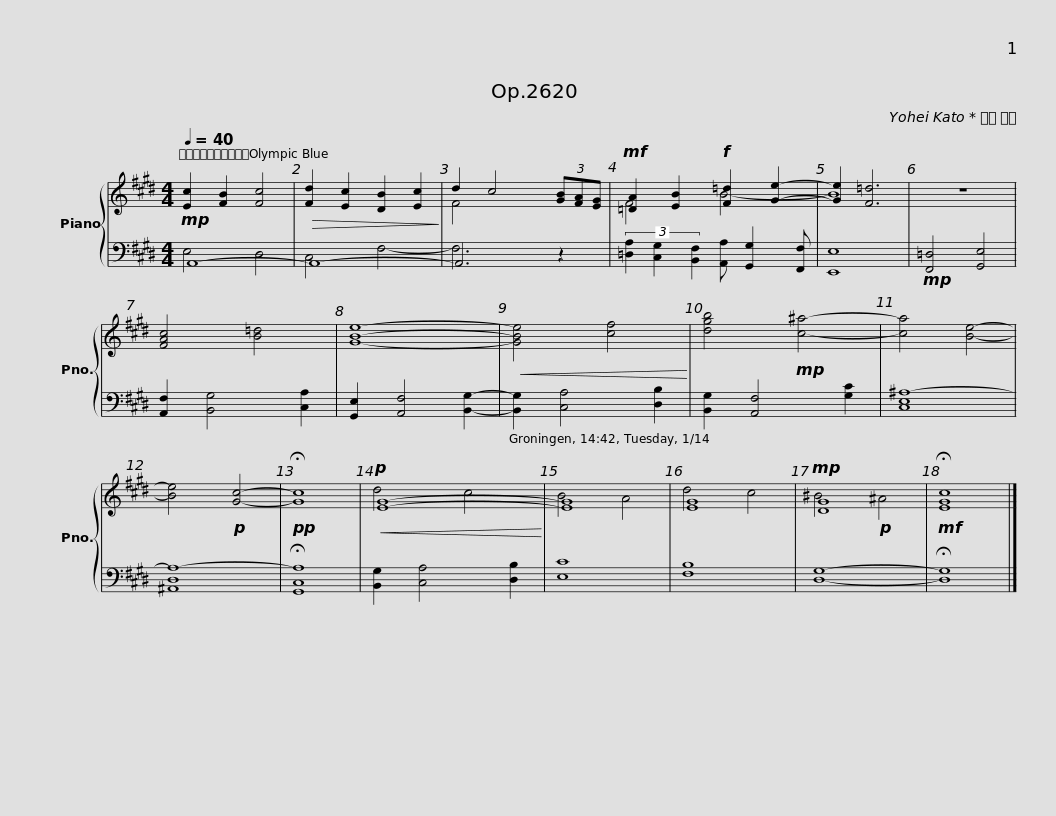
X:1
%%score { ( 1 4 ) | ( 2 3 ) }
L:1/8
Q:1/4=40
M:4/4
I:linebreak $
K:E
V:1 treble
V:4 treble
V:2 bass
V:3 bass
V:1
!mp! [Ec]2 [FB]2 [Fc]4 |!>(! [Fd]2 [Ec]2 [DB]2 [Ec]2!>)! | d2 c4 (3[GB][FA][EG] |!mf! [=DA]2 [EB]2!f! [F=d]2 [Ge]2- | [Ge]2 [F=d]6 | %5
 z8 | [FAc]4 [B=d]4 | [GBe]8- |$!<(! [GBe]4 [cf]4!<)! | [dgb]4!mp! [c^a]4- | %10
 [ca]4 [Be]4- | [Be]4!p! [Gc]4- |!pp! !fermata![Gc]8 |!p!!<(! [EG]8-!<)! | [EG]8 | %15
 [EG]8 |!mp! [DG]8 |!mf! !fermata![EGc]8 |] %18
V:2
 A,,8- | A,,8- | A,,6 z2 | (3[=D,A,]2 [C,G,]2 [B,,F,]2 [A,,A,] [G,,G,]2 [F,,F,] | [E,,E,]8 | %5
!mp! [F,,=D,]4 [G,,E,]4 | [A,,F,]2 [B,,G,]4 [C,A,]2 | [G,,E,]2 [A,,F,]4 [B,,G,]2- |$ [B,,G,]2 [C,A,]4 [D,B,]2 | [B,,G,]2 [A,,F,]4 [G,C]2 | %10
 [C,E,^A,-]8 | [^A,,D,A,-]8 | !fermata![G,,C,A,]8 | [B,,G,]2 [C,A,]4 [D,B,]2 | [E,C]8 | %15
 [F,B,]8 | [D,G,]8- | !fermata![D,G,]8 |] %18
V:3
 E,4 D,4 | C,4 F,4- | F,6 z2 | x8 | x8 | %5
 x8 | x8 | x8 |$ x8 | x8 | %10
 x8 | x8 | x8 | x8 | x8 | %15
 x8 | x8 | x8 |] %18
V:4
 x8 | x8 | F4 x4 | F4 B4- | B8 | %5
 x8 | x8 | x8 |$ x8 | x8 | %10
 x8 | x8 | x8 | d4 c4 | B4 A4 | %15
 d4 c4 | ^B4!p! ^A4 | x8 |] %18
